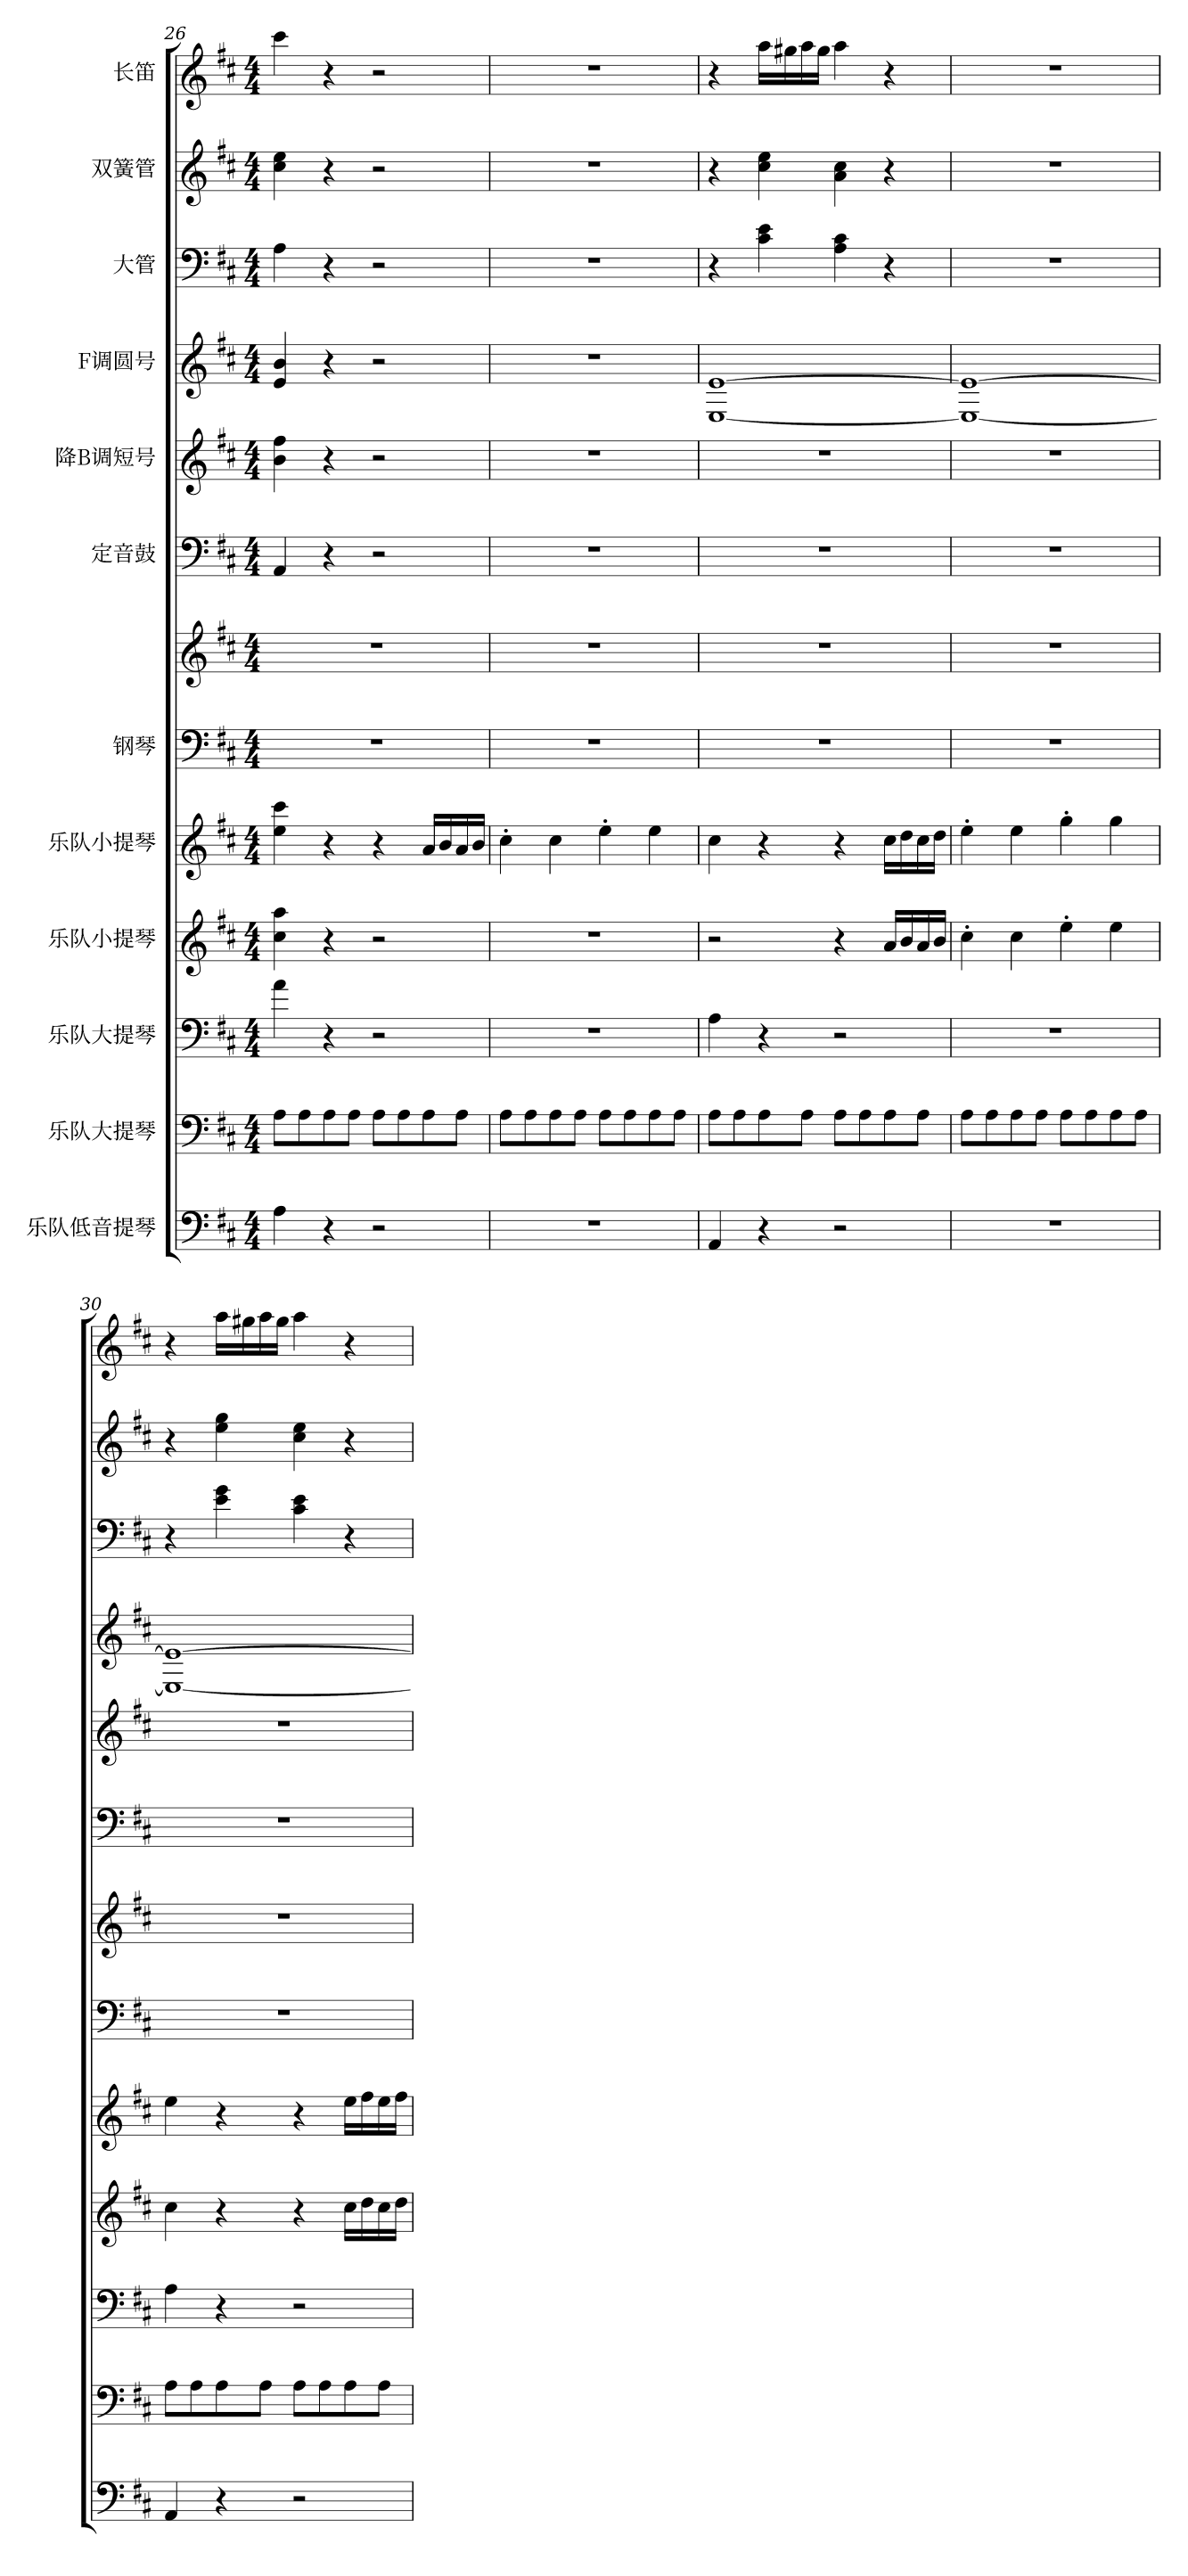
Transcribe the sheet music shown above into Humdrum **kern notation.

**kern	**kern	**kern	**kern	**kern	**kern	**kern	**kern	**kern	**kern	**kern	**kern	**kern
*part12	*part11	*part10	*part9	*part8	*part7	*part7	*part6	*part5	*part4	*part3	*part2	*part1
*staff13	*staff12	*staff11	*staff10	*staff9	*staff8	*staff7	*staff6	*staff5	*staff4	*staff3	*staff2	*staff1
*I"乐队低音提琴	*I"乐队大提琴	*I"乐队大提琴	*I"乐队小提琴	*I"乐队小提琴	*I"钢琴	*	*I"定音鼓	*I"降B调短号	*I"F调圆号	*I"大管	*I"双簧管	*I"长笛
*clefF4	*clefF4	*clefF4	*clefG2	*clefG2	*clefF4	*clefG2	*clefF4	*clefG2	*clefG2	*clefF4	*clefG2	*clefG2
*ITrd7c12	*	*	*	*	*	*	*	*ITrd1c2	*ITrd4c7	*	*	*
*k[f#c#]	*k[f#c#]	*k[f#c#]	*k[f#c#]	*k[f#c#]	*k[f#c#]	*k[f#c#]	*k[f#c#]	*k[]	*k[f#]	*k[f#c#]	*k[f#c#]	*k[f#c#]
*M4/4	*M4/4	*M4/4	*M4/4	*M4/4	*M4/4	*M4/4	*M4/4	*M4/4	*M4/4	*M4/4	*M4/4	*M4/4
=26	=26	=26	=26	=26	=26	=26	=26	=26	=26	=26	=26	=26
4AA\	8A\L	4a\	4cc#\ 4aa\	4ee\ 4ccc#\	1r	1r	4AA/	4a\ 4ee\	4A/ 4e/	4A\	4cc#\ 4ee\	4ccc#\
.	8A\	.	.	.	.	.	.	.	.	.	.	.
4r	8A\	4r	4r	4r	.	.	4r	4r	4r	4r	4r	4r
.	8A\J	.	.	.	.	.	.	.	.	.	.	.
2r	8A\L	2r	2r	4r	.	.	2r	2r	2r	2r	2r	2r
.	8A\	.	.	.	.	.	.	.	.	.	.	.
.	8A\	.	.	16a/LL	.	.	.	.	.	.	.	.
.	.	.	.	16b/	.	.	.	.	.	.	.	.
.	8A\J	.	.	16a/	.	.	.	.	.	.	.	.
.	.	.	.	16b/JJ	.	.	.	.	.	.	.	.
=27	=27	=27	=27	=27	=27	=27	=27	=27	=27	=27	=27	=27
1r	8A\L	1r	1r	4cc#'\	1r	1r	1r	1r	1r	1r	1r	1r
.	8A\	.	.	.	.	.	.	.	.	.	.	.
.	8A\	.	.	4cc#\	.	.	.	.	.	.	.	.
.	8A\J	.	.	.	.	.	.	.	.	.	.	.
.	8A\L	.	.	4ee'\	.	.	.	.	.	.	.	.
.	8A\	.	.	.	.	.	.	.	.	.	.	.
.	8A\	.	.	4ee\	.	.	.	.	.	.	.	.
.	8A\J	.	.	.	.	.	.	.	.	.	.	.
!!LO:PB:g=z
=28	=28	=28	=28	=28	=28	=28	=28	=28	=28	=28	=28	=28
4AAA/	8A\L	4A\	2r	4cc#\	1r	1r	1r	1r	[1AA [1A	4r	4r	4r
.	8A\	.	.	.	.	.	.	.	.	.	.	.
4r	8A\	4r	.	4r	.	.	.	.	.	4c#\ 4e\	4cc#\ 4ee\	16aa\LL
.	.	.	.	.	.	.	.	.	.	.	.	16gg#X\
.	8A\J	.	.	.	.	.	.	.	.	.	.	16aa\
.	.	.	.	.	.	.	.	.	.	.	.	16gg#\JJ
2r	8A\L	2r	4r	4r	.	.	.	.	.	4A\ 4c#\	4a\ 4cc#\	4aa\
.	8A\	.	.	.	.	.	.	.	.	.	.	.
.	8A\	.	16a/LL	16cc#\LL	.	.	.	.	.	4r	4r	4r
.	.	.	16b/	16dd\	.	.	.	.	.	.	.	.
.	8A\J	.	16a/	16cc#\	.	.	.	.	.	.	.	.
.	.	.	16b/JJ	16dd\JJ	.	.	.	.	.	.	.	.
=29	=29	=29	=29	=29	=29	=29	=29	=29	=29	=29	=29	=29
1r	8A\L	1r	4cc#'\	4ee'\	1r	1r	1r	1r	1AA_ 1A_	1r	1r	1r
.	8A\	.	.	.	.	.	.	.	.	.	.	.
.	8A\	.	4cc#\	4ee\	.	.	.	.	.	.	.	.
.	8A\J	.	.	.	.	.	.	.	.	.	.	.
.	8A\L	.	4ee'\	4gg'\	.	.	.	.	.	.	.	.
.	8A\	.	.	.	.	.	.	.	.	.	.	.
.	8A\	.	4ee\	4gg\	.	.	.	.	.	.	.	.
.	8A\J	.	.	.	.	.	.	.	.	.	.	.
=30	=30	=30	=30	=30	=30	=30	=30	=30	=30	=30	=30	=30
4AAA/	8A\L	4A\	4cc#\	4ee\	1r	1r	1r	1r	1AA_ 1A_	4r	4r	4r
.	8A\	.	.	.	.	.	.	.	.	.	.	.
4r	8A\	4r	4r	4r	.	.	.	.	.	4e\ 4g\	4ee\ 4gg\	16aa\LL
.	.	.	.	.	.	.	.	.	.	.	.	16gg#X\
.	8A\J	.	.	.	.	.	.	.	.	.	.	16aa\
.	.	.	.	.	.	.	.	.	.	.	.	16gg#\JJ
2r	8A\L	2r	4r	4r	.	.	.	.	.	4c#\ 4e\	4cc#\ 4ee\	4aa\
.	8A\	.	.	.	.	.	.	.	.	.	.	.
.	8A\	.	16cc#\LL	16ee\LL	.	.	.	.	.	4r	4r	4r
.	.	.	16dd\	16ff#\	.	.	.	.	.	.	.	.
.	8A\J	.	16cc#\	16ee\	.	.	.	.	.	.	.	.
.	.	.	16dd\JJ	16ff#\JJ	.	.	.	.	.	.	.	.
=	=	=	=	=	=	=	=	=	=	=	=	=
*-	*-	*-	*-	*-	*-	*-	*-	*-	*-	*-	*-	*-
